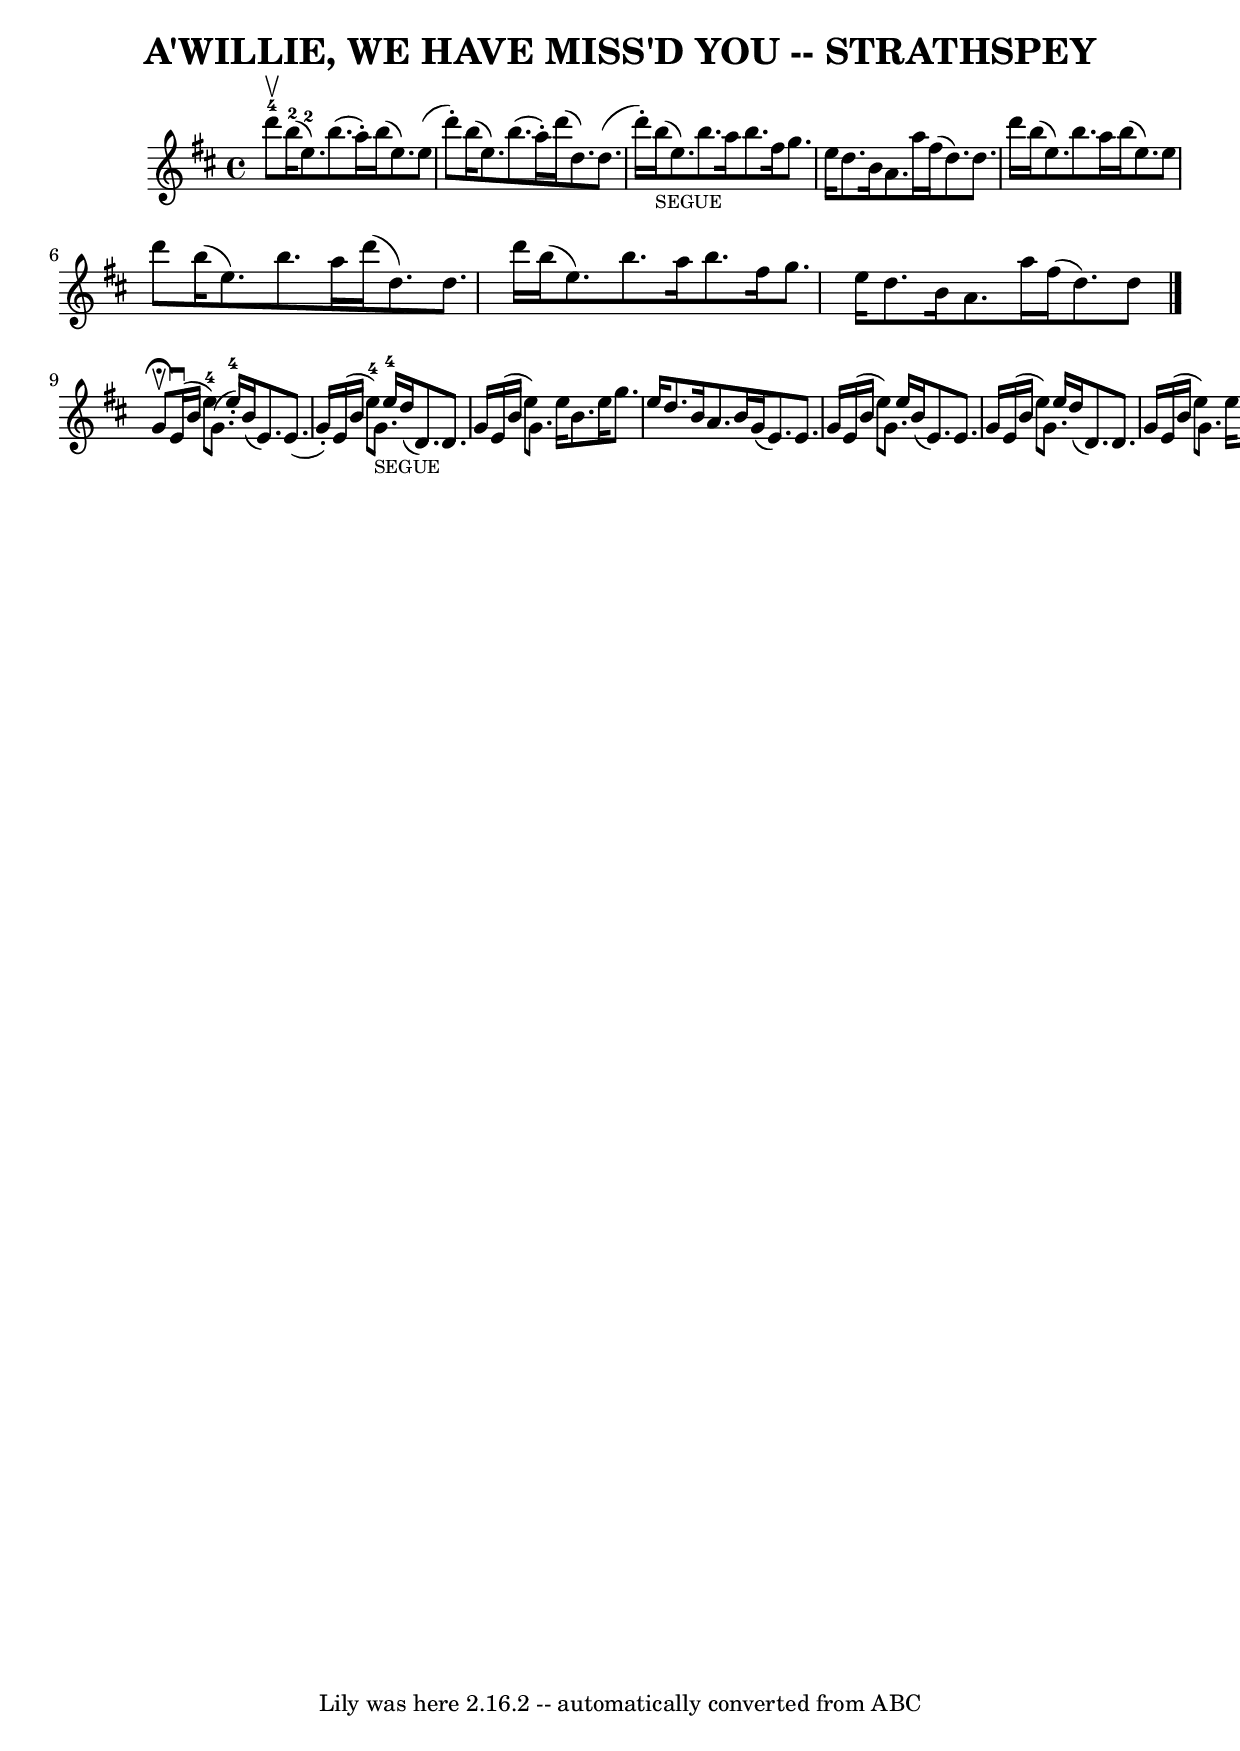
\version "2.16.2"
\include "Mammoth.ily"
\header {
  %% book = "Ryan's Mammoth Collection of Fiddle Tunes"
  composer = ""
  crossRefNumber = "1"
  footnotes = ""
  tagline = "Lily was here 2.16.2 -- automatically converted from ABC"
  title = "A'WILLIE, WE HAVE MISS'D YOU -- STRATHSPEY"

}
voicedefault =  {


  \override Staff.TimeSignature #'style = #'C
  \time 4/4 
  \key e \dorian
  d'''8-4^\upbow   |
  b''16-2(
  e''8.-2) b''8. (a''16 -.) b''16 (e''8.) e''8 (d'''8 -. 
  -)   |
  b''16 (e''8.) b''8. (a''16 -.) d'''16 (d''8.  
  -) d''8. (d'''16 -.)   |
  b''16_\segue(e''8.)   
  b''8. a''16 b''8. fis''16 g''8. e''16    |
  d''8.    
  b'16 a'8. a''16 fis''16 (d''8.) d''8. d'''16    |
  
  b''16 (e''8.) b''8. a''16 b''16 (e''8.) e''8 d'''8    
  |
  b''16 (e''8.) b''8. a''16 d'''16 (d''8.) d''8. 
  d'''16    |
  b''16 (e''8.) b''8. a''16 b''8.    
  fis''16 g''8. e''16    |
  d''8. b'16 a'8. a''16    
  fis''16 (d''8.) d''8    \bar "|." g'8^\fermata^\upbow   |
  
  e'16 (^\downbow b'16 e''8-4) g'8. (e''16-4-.) b'16 (
  e'8.) e'8. (g'16 -.)   |
  e'16 (b'16 e''8-4)     
  g'8._\segue e''16-4 d''16 (d'8.) d'8. g'16    |
  
  e'16 (b'16 e''8) g'8. e''16 b'8. e''16 g''8. e''16    
  |
  d''8. b'16 a'8. b'16 g'16 (e'8.) e'8. g'16    
  |
  e'16 (b'16 e''8) g'8. e''16 b'16 (e'8.)   
  e'8. g'16    |
  e'16 (b'16 e''8) g'8. e''16 d''16 (
  d'8.) d'8. g'16    |
  e'16 (b'16 e''8) g'8.    
  e''16 b'8. e''16 g''8. b''16-2   |
  d'''16-4(
  cis'''16 b''16 a''16) d'''8.-4 a''16-1 fis''16-1(
  d''8.-3) d''8-1   \bar "|."   

}

\score{
  <<

    \context Staff="default"
    {
      \voicedefault 
      
    }

  >>
  \layout {
    
  }
  \midi {
  }

}
